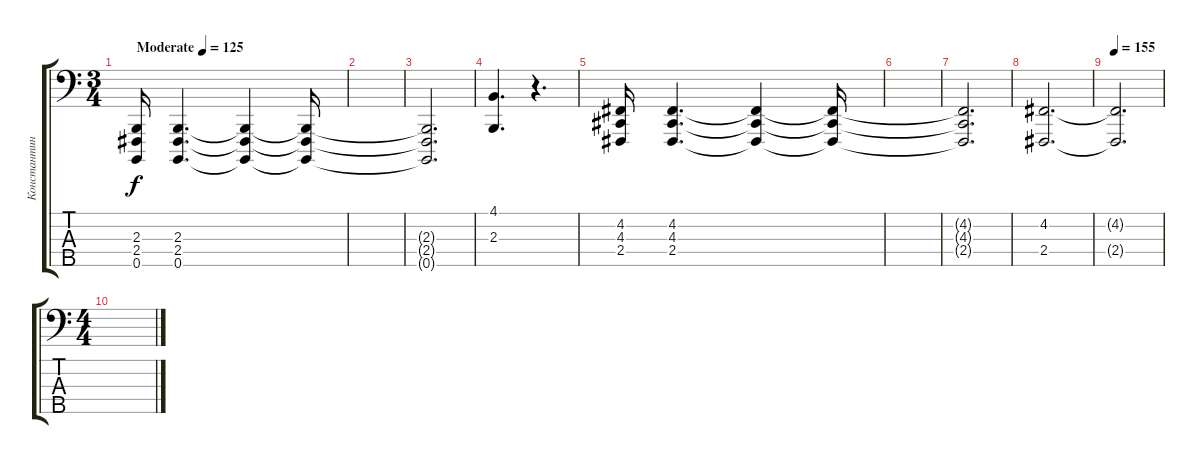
\track ("Константин Бекрев (Roland Piano)" "Константин") {instrument acousticgrandpiano}
\staff {score tabs}
\tuning (G2 D2 A1 E1 B0) {hide}
\ts (3 4)
\tempo (125 "Moderate")
\clef f4
\ks c
(2.3 2.4 0.5).16{dy f instrument acousticgrandpiano} (2.3 2.4 0.5).4{d} (2.3{t} 2.4{t} 0.5{t}).4 (2.3{t} 2.4{t} 0.5{t}).16 |
|
(2.3{t} 2.4{t} 0.5{t}).2{d} |
(4.1 2.3).4{d} r.4{d} |
(4.2 4.3 2.4).16 (4.2 4.3 2.4).4{d} (4.2{t} 4.3{t} 2.4{t}).4 (4.2{t} 4.3{t} 2.4{t}).16 |
|
(4.2{t} 4.3{t} 2.4{t}).2{d} |
(4.2 2.4).2{d} |
\tempo 155
(4.2{t} 2.4{t}).2{d} |
\ts (4 4)
